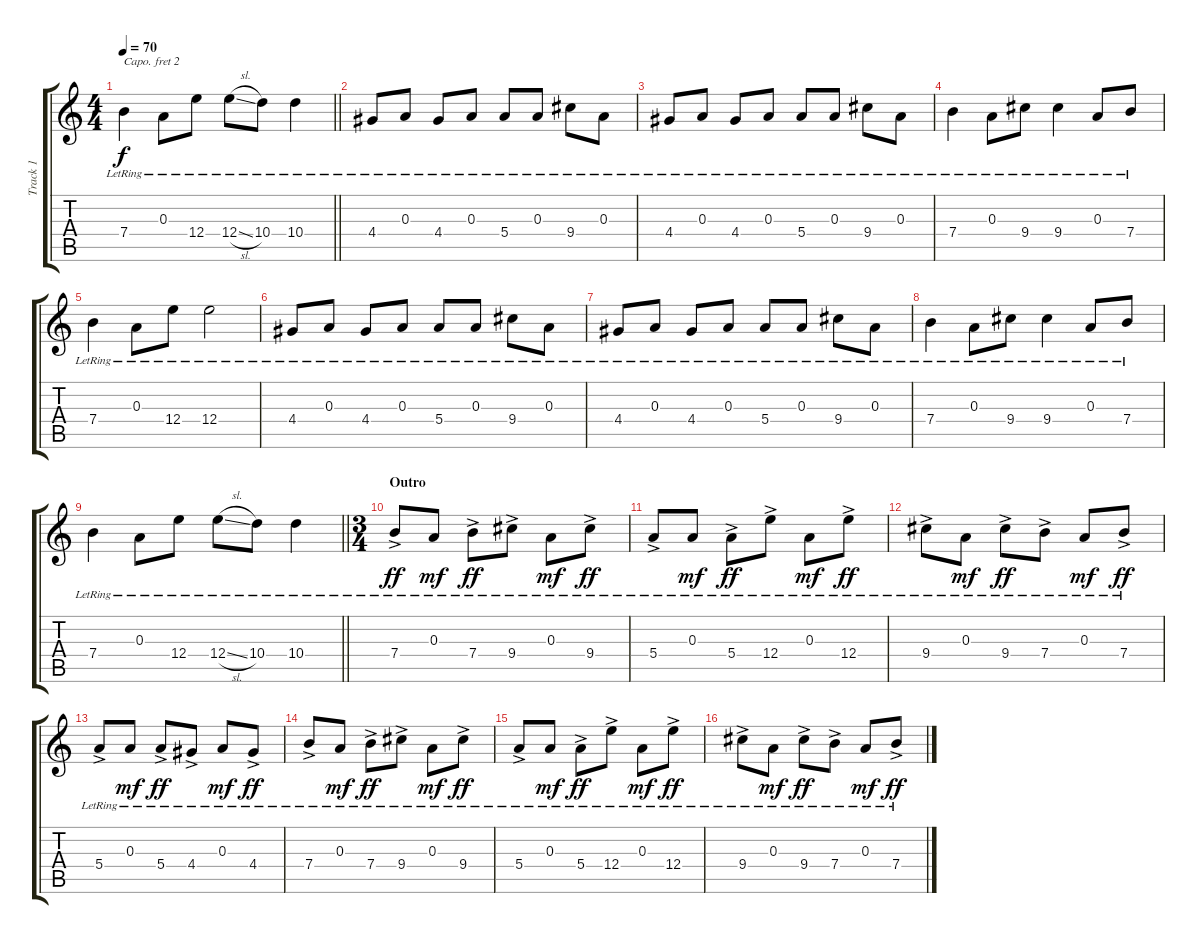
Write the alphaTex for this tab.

\track ("Track 1" "Track 1") {instrument electricguitarjazz}
\staff {score tabs}
\capo 2
\tuning (E4 B3 G3 D3 A2 E2) {hide}
\ts (4 4)
\tempo 70
\clef g2
\barLineRight lightlight
\ks c
7.4{lr}.4{dy f} 0.3{lr}.8 12.4{lr}.8 12.4{sl lr}.8 10.4{lr}.8 10.4{lr}.4 |
4.4{lr}.8 0.3{lr}.8 4.4{lr}.8 0.3{lr}.8 5.4{lr}.8 0.3{lr}.8 9.4{lr}.8 0.3{lr}.8 |
4.4{lr}.8 0.3{lr}.8 4.4{lr}.8 0.3{lr}.8 5.4{lr}.8 0.3{lr}.8 9.4{lr}.8 0.3{lr}.8 |
7.4{lr}.4 0.3{lr}.8 9.4{lr}.8 9.4{lr}.4 0.3{lr}.8 7.4{lr}.8 |
7.4{lr}.4 0.3{lr}.8 12.4{lr}.8 12.4{lr}.2 |
4.4{lr}.8 0.3{lr}.8 4.4{lr}.8 0.3{lr}.8 5.4{lr}.8 0.3{lr}.8 9.4{lr}.8 0.3{lr}.8 |
4.4{lr}.8 0.3{lr}.8 4.4{lr}.8 0.3{lr}.8 5.4{lr}.8 0.3{lr}.8 9.4{lr}.8 0.3{lr}.8 |
7.4{lr}.4 0.3{lr}.8 9.4{lr}.8 9.4{lr}.4 0.3{lr}.8 7.4{lr}.8 |
\barLineRight lightlight
7.4{lr}.4 0.3{lr}.8 12.4{lr}.8 12.4{sl lr}.8 10.4{lr}.8 10.4{lr}.4 |
\ts (3 4)
\section ("" "Outro")
7.4{ac lr}.8{dy ff} 0.3{lr}.8{dy mf} 7.4{ac lr}.8{dy ff} 9.4{ac lr}.8 0.3{lr}.8{dy mf} 9.4{ac lr}.8{dy ff} |
5.4{ac lr}.8 0.3{lr}.8{dy mf} 5.4{ac lr}.8{dy ff} 12.4{ac lr}.8 0.3{lr}.8{dy mf} 12.4{ac lr}.8{dy ff} |
9.4{ac lr}.8 0.3{lr}.8{dy mf} 9.4{ac lr}.8{dy ff} 7.4{ac lr}.8 0.3{lr}.8{dy mf} 7.4{ac lr}.8{dy ff} |
5.4{ac lr}.8 0.3{lr}.8{dy mf} 5.4{ac lr}.8{dy ff} 4.4{ac lr}.8 0.3{lr}.8{dy mf} 4.4{ac lr}.8{dy ff} |
7.4{ac lr}.8 0.3{lr}.8{dy mf} 7.4{ac lr}.8{dy ff} 9.4{ac lr}.8 0.3{lr}.8{dy mf} 9.4{ac lr}.8{dy ff} |
5.4{ac lr}.8 0.3{lr}.8{dy mf} 5.4{ac lr}.8{dy ff} 12.4{ac lr}.8 0.3{lr}.8{dy mf} 12.4{ac lr}.8{dy ff} |
9.4{ac lr}.8 0.3{lr}.8{dy mf} 9.4{ac lr}.8{dy ff} 7.4{ac lr}.8 0.3{lr}.8{dy mf} 7.4{ac lr}.8{dy ff}
